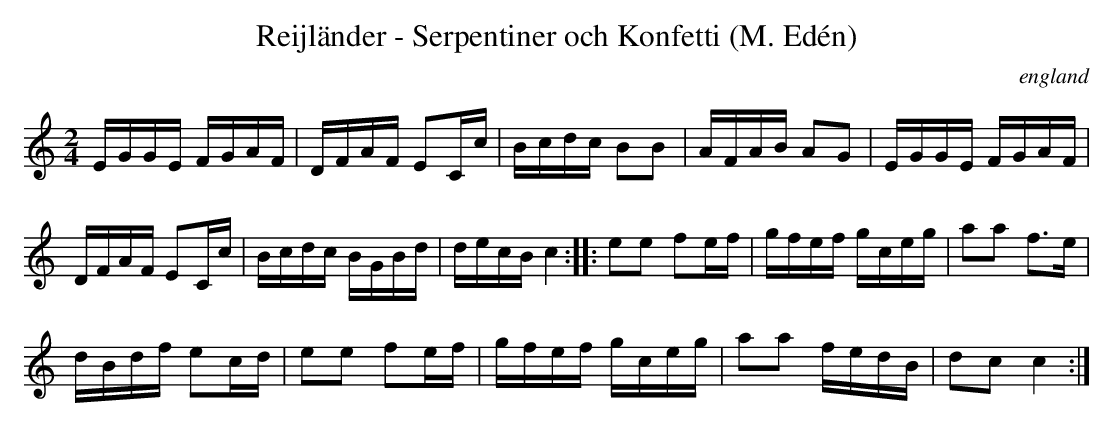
X:1
T:Reijländer - Serpentiner och Konfetti (M. Edén)
O:england
M:2/4
L:1/16
K:C
EGGE FGAF|DFAF E2Cc|Bcdc B2B2|AFAB A2G2|\
EGGE FGAF|
DFAF E2Cc|Bcdc BGBd|decB c4:|\
|:e2e2 f2ef|gfef gceg|a2a2 f3e|
dBdf e2cd|\
e2e2 f2ef|gfef gceg|a2a2 fedB|d2c2 c4:|
